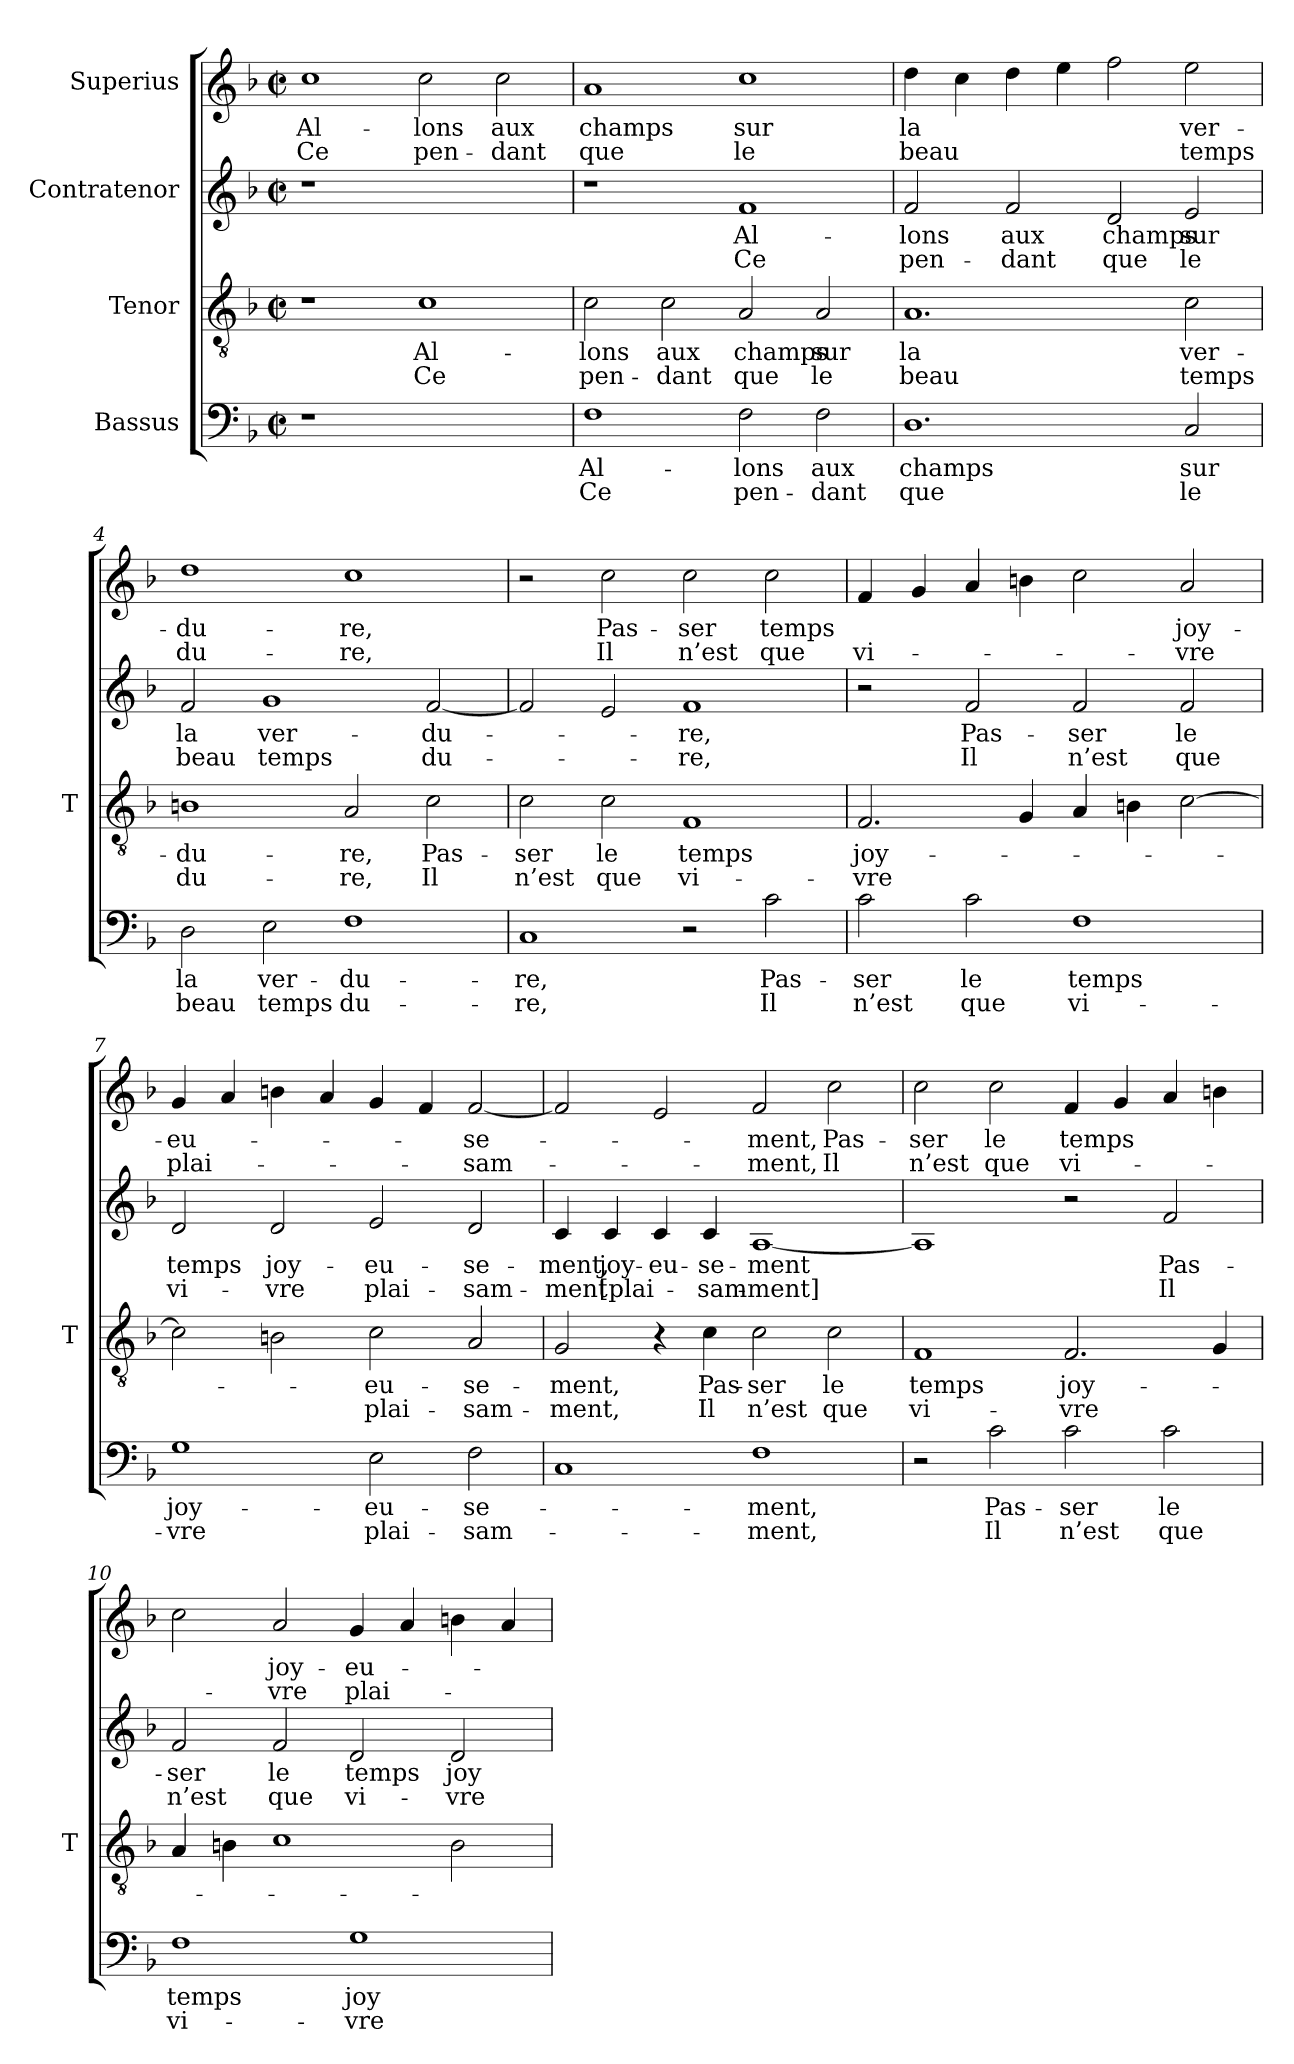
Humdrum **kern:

**kern	**text	**text	**kern	**text	**text	**kern	**text	**text	**kern	**text	**text
*part4	*part4	*part4	*part3	*part3	*part3	*part2	*part2	*part2	*part1	*part1	*part1
*staff4	*staff4	*staff4	*staff3	*staff3	*staff3	*staff2	*staff2	*staff2	*staff1	*staff1	*staff1
*I"Bassus	*	*	*I"Tenor	*	*	*I"Contratenor	*	*	*I"Superius	*	*
*	*	*	*I'T	*	*	*	*	*	*	*	*
*clefF4	*	*	*clefGv2	*	*	*clefG2	*	*	*clefG2	*	*
*k[b-]	*	*	*k[b-]	*	*	*k[b-]	*	*	*k[b-]	*	*
*F:	*	*	*F:	*	*	*F:	*	*	*F:	*	*
*M2/2	*	*	*M2/2	*	*	*M2/2	*	*	*M2/2	*	*
*met(c|)	*	*	*met(c|)	*	*	*met(c|)	*	*	*met(c|)	*	*
=1	=1	=1	=1	=1	=1	=1	=1	=1	=1	=1	=1
1r	.	.	1r	.	.	1r	.	.	1cc	Al-	-Ce
1ryy	.	.	1c	Al-	-Ce	1ryy	.	.	2cc	-lons	pen-
.	.	.	.	.	.	.	.	.	2cc	-aux	-dant
=2	=2	=2	=2	=2	=2	=2	=2	=2	=2	=2	=2
1F	Al-	-Ce	2c	-lons	pen-	1r	.	.	1a	-champs	-que
.	.	.	2c	-aux	-dant	.	.	.	.	.	.
2F	-lons	pen-	2A	-champs	-que	1f	Al-	-Ce	1cc	-sur	-le
2F	-aux	-dant	2A	-sur	-le	.	.	.	.	.	.
=3	=3	=3	=3	=3	=3	=3	=3	=3	=3	=3	=3
1.D	-champs	-que	1.A	-la	-beau	2f	-lons	pen-	4dd	-la	-beau
.	.	.	.	.	.	.	.	.	4cc	.	.
.	.	.	.	.	.	2f	-aux	-dant	4dd	.	.
.	.	.	.	.	.	.	.	.	4ee	.	.
.	.	.	.	.	.	2d	-champs	-que	2ff	.	.
2C	-sur	-le	2c	ver-	-temps	2e	-sur	-le	2ee	ver-	-temps
=4	=4	=4	=4	=4	=4	=4	=4	=4	=4	=4	=4
2D	-la	-beau	1B	du-	du-	2f	-la	-beau	1dd	du-	du-
2E	ver-	-temps	.	.	.	1g	ver-	-temps	.	.	.
1F	du-	du-	2A	-re,	-re,	.	.	.	1cc	-re,	-re,
.	.	.	2c	Pas-	-Il	[2f	du-	du-	.	.	.
!!LO:LB:g=z
=5	=5	=5	=5	=5	=5	=5	=5	=5	=5	=5	=5
1C	-re,	-re,	2c	-ser	-n’est	2f]	.	.	2r	.	.
.	.	.	2c	-le	-que	2e	.	.	2cc	Pas-	-Il
2r	.	.	1F	-temps	vi-	1f	-re,	-re,	2cc	-ser	-n’est
2c	Pas-	-Il	.	.	.	.	.	.	2cc	-temps	-que
=6	=6	=6	=6	=6	=6	=6	=6	=6	=6	=6	=6
2c	-ser	-n’est	2.F	joy-	-vre	2r	.	.	4f	.	vi-
.	.	.	.	.	.	.	.	.	4g	.	.
2c	-le	-que	.	.	.	2f	Pas-	-Il	4a	.	.
.	.	.	4G	.	.	.	.	.	4b	.	.
1F	-temps	vi-	4A	.	.	2f	-ser	-n’est	2cc	.	.
.	.	.	4B	.	.	.	.	.	.	.	.
.	.	.	[2c	.	.	2f	-le	-que	2a	joy-	-vre
=7	=7	=7	=7	=7	=7	=7	=7	=7	=7	=7	=7
1G	joy-	-vre	2c]	.	.	2d	-temps	vi-	4g	eu-	plai-
.	.	.	.	.	.	.	.	.	4a	.	.
.	.	.	2B	.	.	2d	joy-	-vre	4b	.	.
.	.	.	.	.	.	.	.	.	4a	.	.
2E	eu-	plai-	2c	eu-	plai-	2e	eu-	plai-	4g	.	.
.	.	.	.	.	.	.	.	.	4f	.	.
2F	se-	sam-	2A	se-	sam-	2d	se-	sam-	[2f	se-	sam-
=8	=8	=8	=8	=8	=8	=8	=8	=8	=8	=8	=8
1C	.	.	2G	-ment,	-ment,	4c	-ment,	-ment	2f]	.	.
.	.	.	.	.	.	4c	joy-	[plai-	.	.	.
.	.	.	4r	.	.	4c	eu-	.	2e	.	.
.	.	.	4c	Pas-	-Il	4c	se-	sam-	.	.	.
1F	-ment,	-ment,	2c	-ser	-n’est	[1A	-ment	-ment]	2f	-ment,	-ment,
.	.	.	2c	-le	-que	.	.	.	2cc	Pas-	-Il
!!LO:PB:g=z
=9	=9	=9	=9	=9	=9	=9	=9	=9	=9	=9	=9
2r	.	.	1F	-temps	vi-	1A]	.	.	2cc	-ser	-n’est
2c	Pas-	-Il	.	.	.	.	.	.	2cc	-le	-que
2c	-ser	-n’est	2.F	joy-	-vre	2r	.	.	4f	-temps	vi-
.	.	.	.	.	.	.	.	.	4g	.	.
2c	-le	-que	.	.	.	2f	Pas-	-Il	4a	.	.
.	.	.	4G	.	.	.	.	.	4b	.	.
=10	=10	=10	=10	=10	=10	=10	=10	=10	=10	=10	=10
1F	-temps	vi-	4A	.	.	2f	-ser	-n’est	2cc	.	.
.	.	.	4B	.	.	.	.	.	.	.	.
.	.	.	1c	.	.	2f	-le	-que	2a	joy-	-vre
1G	joy-	-vre	.	.	.	2d	-temps	vi-	4g	eu-	plai-
.	.	.	.	.	.	.	.	.	4a	.	.
.	.	.	2B	.	.	2d	joy-	-vre	4b	.	.
.	.	.	.	.	.	.	.	.	4a	.	.
=	=	=	=	=	=	=	=	=	=	=	=
*-	*-	*-	*-	*-	*-	*-	*-	*-	*-	*-	*-
